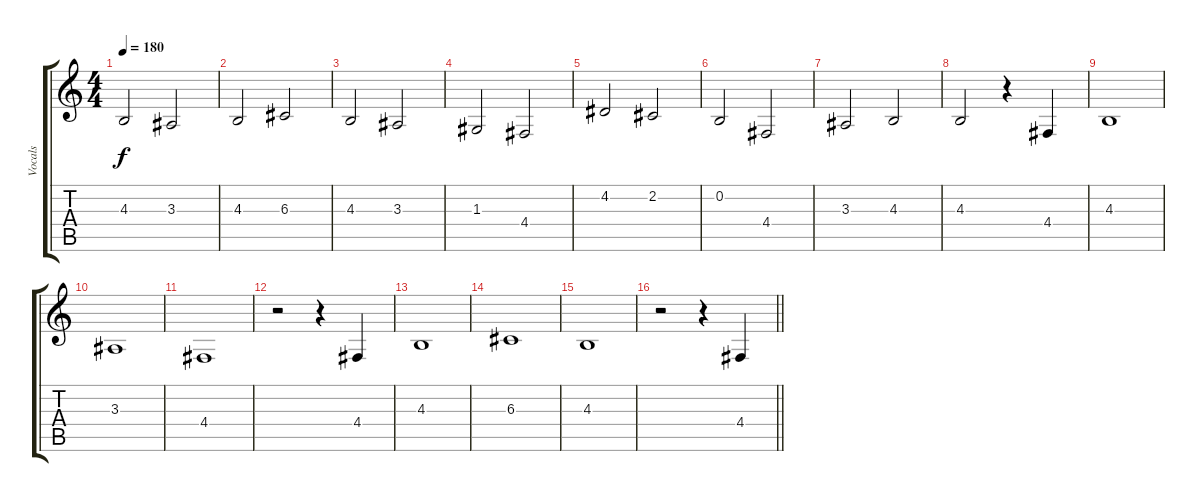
\track ("Vocals" "Vocals") {instrument altosax}
\staff {score tabs}
\tuning (E4 B3 G3 D3 A2 E2) {hide}
\ts (4 4)
\tempo 180
\clef g2
\ks c
4.3.2{dy f} 3.3.2 |
4.3.2 6.3.2 |
4.3.2 3.3.2 |
1.3.2 4.4.2 |
4.2.2 2.2.2 |
0.2.2 4.4.2 |
3.3.2 4.3.2 |
4.3.2 r.4 4.4.4 |
4.3.1 |
3.3.1 |
4.4.1 |
r.2 r.4 4.4.4 |
4.3.1 |
6.3.1 |
4.3.1 |
\barLineRight lightlight
r.2 r.4 4.4.4
